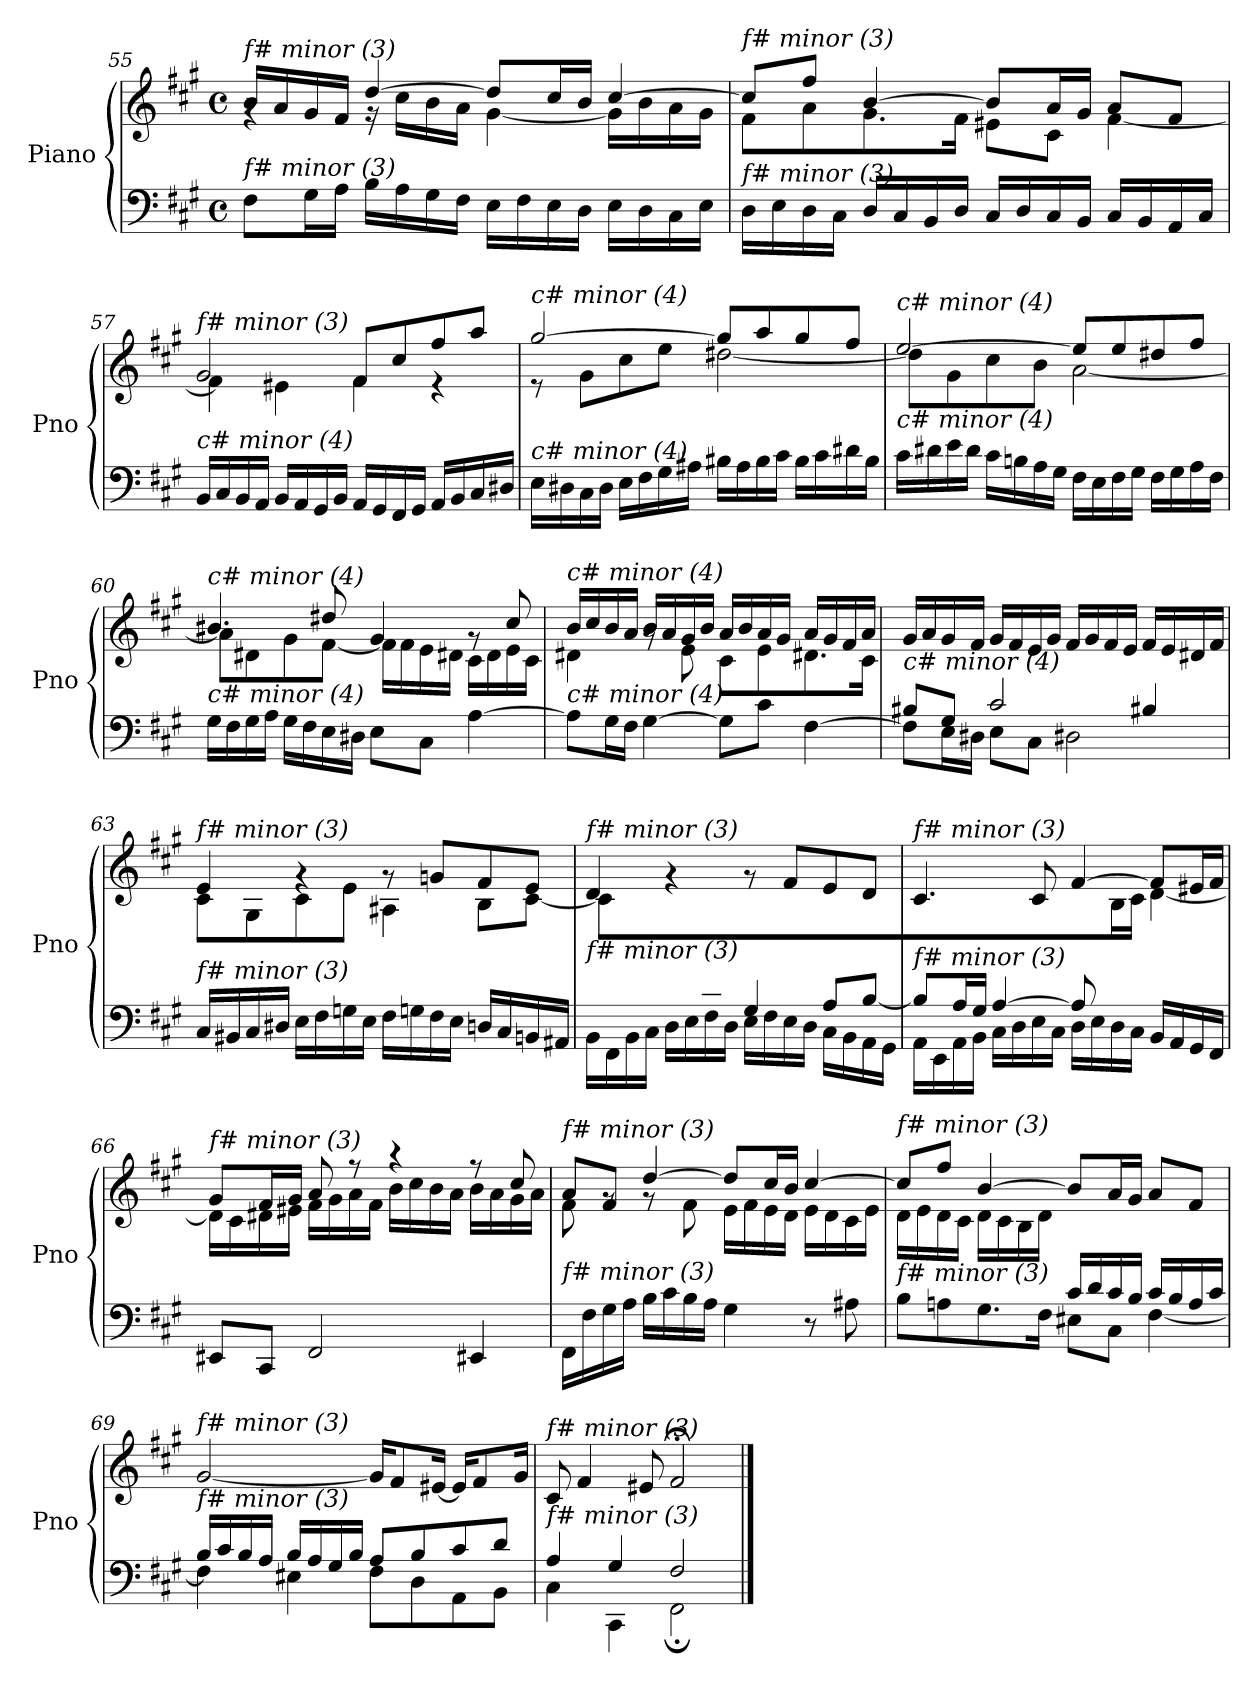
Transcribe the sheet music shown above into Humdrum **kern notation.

**kern	**kern
*part1	*part1
*staff2	*staff1
*I"Piano	*
*I'Pno	*
!!LO:LB:g=z
*clefF4	*clefG2
*k[f#c#g#]	*k[f#c#g#]
*M4/4	*M4/4
*met(c)	*met(c)
=55	=55
*	*^
!	!LO:TX:i:t=f# minor (3)	!
!LO:TX:i:t=f# minor (3)	!	!
8F#\L	16b/LL	4rg
.	16a/	.
16G#\L	16g#/	.
16A\JJ	16f#/JJ	.
16B\LL	[4dd/	16r
16A\	.	16cc#\LL
16G#\	.	16b\
16F#\JJ	.	16a\JJ
16E\LL	8dd/L]	[4g#\
16F#\	.	.
16E\	16cc#/L	.
16D\JJ	16b/JJ	.
16E\LL	[4cc#/	16g#\LL]
16D\	.	16b\
16C#\	.	16a\
16E\JJ	.	16g#\JJ
=56	=56	=56
!	!LO:TX:i:t=f# minor (3)	!
!LO:TX:i:t=f# minor (3)	!	!
16D\LL	8cc#/L]	8f#\L
16E\	.	.
16D\	8ff#/J	8a\
16C#\JJ	.	.
16D/LL	[4b/	8.g#\
16C#/	.	.
16BB/	.	.
16D/JJ	.	16f#\Jk
16C#/LL	8b/L]	8e#X\L
16D/	.	.
16C#/	16a/L	8c#\J
16BB/JJ	16g#/JJ	.
16C#/LL	8a/L	[4f#\
16BB/	.	.
16AA/	8f#/J	.
16C#/JJ	.	.
=57	=57	=57
!	!LO:TX:i:t=f# minor (3)	!
!LO:TX:i:t=c# minor (4)	!	!
16BB/LL	2g#/	4f#\]
16C#/	.	.
16BB/	.	.
16AA/JJ	.	.
16BB/LL	.	4e#X\
16AA/	.	.
16GG#/	.	.
16BB/JJ	.	.
16AA/LL	8f#/L	4f#\
16GG#/	.	.
16FF#/	8cc#/	.
16GG#/JJ	.	.
16AA/LL	8ff#/	4r
16BB/	.	.
16C#/	8aa/J	.
16D#X/JJ	.	.
!!LO:LB:g=z	!!
=58	=58	=58
!	!LO:TX:i:t=c# minor (4)	!
!LO:TX:i:t=c# minor (4)	!	!
16E\LL	[2gg#/	8r
16D#X\	.	.
16C#\	.	8g#\L
16D#\JJ	.	.
16E\LL	.	8cc#\
16F#\	.	.
16G#\	.	8ee\J
16A#X\JJ	.	.
16B#X\LL	8gg#/L]	[2dd#X\
16A#\	.	.
16B#\	8aa/	.
16c#\JJ	.	.
16B#\LL	8gg#/	.
16c#\	.	.
16d#X\	8ff#/J	.
16B#\JJ	.	.
=59	=59	=59
!	!LO:TX:i:t=c# minor (4)	!
!LO:TX:i:t=c# minor (4)	!	!
16c#\LL	[2ee/	8dd#\L]
16d#X\	.	.
16e\	.	8g#\
16d#\JJ	.	.
16c#\LL	.	8cc#\
16Bn\	.	.
16A\	.	8b\J
16G#\JJ	.	.
16F#\LL	8ee/L]	[2a\
16E\	.	.
16F#\	8ee/	.
16G#\JJ	.	.
16F#\LL	8dd#X/	.
16G#\	.	.
16A\	8ff#/J	.
16F#\JJ	.	.
=60	=60	=60
!	!LO:TX:i:t=c# minor (4)	!
!LO:TX:i:t=c# minor (4)	!	!
16G#\LL	4.b#X/	8a\L]
16F#\	.	.
16G#\	.	8d#X\
16A\JJ	.	.
16G#\LL	.	8g#\
16F#\	.	.
16E\	8dd#X/	[8f#\J
16D#X\JJ	.	.
8E\L	4g#/	16f#\LL]
.	.	16f#\
8C#\J	.	16e\
.	.	16d#X\JJ
[4A\	8rg	16c#\LL
.	.	16d#\
.	8cc#/	16e\
.	.	16c#\JJ
!!LO:PB:g=z	!!
=61	=61	=61
!	!LO:TX:i:t=c# minor (4)	!
!LO:TX:i:t=c# minor (4)	!	!
8A\L]	16b/LL	4d#X\
.	16cc#/	.
16G#\L	16b/	.
16F#\JJ	16a/JJ	.
[4G#\	16b/LL	8rg
.	16a/	.
.	16g#/	8e\
.	16b/JJ	.
8G#\L]	16a/LL	8c#\L
.	16b/	.
8c#\J	16a/	8e\
.	16g#/JJ	.
[4F#\	16a/LL	8.d#X\
.	16g#/	.
.	16f#/	.
.	16a/JJ	16c#\Jk
=62	=62	=62
*^	*	*
!	!	!LO:TX:i:t=c# minor (4)	!
!LO:TX:i:t=c# minor (4)	!	!	!
*	*	*v	*v
8B#X/L	8F#\L]	16g#/LL
.	.	16a/
8G#/J	16E\L	16g#/
.	16D#X\JJ	16f#/JJ
2c#/	8E\L	16g#/LL
.	.	16f#/
.	8C#\J	16e/
.	.	16g#/JJ
.	2D#X\	16f#/LL
.	.	16g#/
.	.	16f#/
.	.	16e/JJ
4B#X/	.	16f#/LL
.	.	16e/
.	.	16d#X/
.	.	16f#/JJ
*v	*v	*
=63	=63
*	*^
!	!LO:TX:i:t=f# minor (3)	!
!LO:TX:i:t=f# minor (3)	!	!
16C#/LL	4e/	8c#\L
16BB#X/	.	.
16C#/	.	8G#\
16D#X/JJ	.	.
16E\LL	4rg	8c#\
16F#\	.	.
16Gn\	.	8e\J
16E\JJ	.	.
16F#\LL	8rg	4A#X\
16Gn\	.	.
16F#\	8gn/L	.
16E\JJ	.	.
16Dn/LL	8f#/	8B\L
16C#/	.	.
16BBn/	8e/J	[8c#\J
16AA#X/JJ	.	.
!!LO:LB:g=z
=64	=64	=64
*^	*	*^
*	*^	*	*	*
!	!	!	!LO:TX:i:t=f# minor (3)	!	!
!LO:TX:i:t=f# minor (3)	!	!	!	!	!
8ryy	16BB\LL	2ryy	4d/	8c#\L]	2ryy
.	16FF#\	.	.	.	.
8F#/	16BB\	.	.	4.ryy	.
.	16C#\JJ	.	.	.	.
8B/	16D\LL	.	4rg	.	.
.	16E\	.	.	.	.
8d/J	16F#\	.	.	.	.
.	16D\JJ	.	.	.	.
2ryy	4G#/	16E\LL	8rg	2ryy	2ryy
.	.	16F#\	.	.	.
.	.	16E\	8f#/L	.	.
.	.	16D\JJ	.	.	.
.	8A/L	16C#\LL	8e/	.	.
.	.	16BB\	.	.	.
.	[8B/J	16AA\	8d/J	.	.
.	.	16GG#\JJ	.	.	.
=65	=65	=65	=65	=65	=65
!	!	!	!LO:TX:i:t=f# minor (3)	!	!
!LO:TX:i:t=f# minor (3)	!	!	!	!	!
4ryy	8B/L]	16AA\LL	4.c#/	4ryy	4ryy
.	.	16EE\	.	.	.
.	16A/L	16AA\	.	.	.
.	16G#/JJ	16BB\JJ	.	.	.
[4A/	16C#\LL	2.ryy	.	4.ryy	2.ryy
.	16D\	.	.	.	.
.	16E\	.	8c#/	.	.
.	16C#\JJ	.	.	.	.
8A/L]	16D\LL	.	[4f#/	.	.
.	16E\	.	.	.	.
4.ryy	16D\	.	.	16B\L	.
.	16C#\JJ	.	.	16c#\JJ	.
.	16BB/LL	.	8f#/L]	[4d\	.
.	16AA/	.	.	.	.
.	16GG#/	.	16e#X/L	.	.
.	16FF#/JJ	.	16f#/JJ	.	.
*	*v	*v	*	*	*
*	*	*	*v	*v
=66	=66	=66	=66
!	!	!LO:TX:i:t=f# minor (3)	!
!LO:TX:i:t=f# minor (3)	!	!	!
*v	*v	*	*
8EE#X/L	8g#/L	16d\LL]
.	.	16c#\
8CC#/J	16f#/L	16d#X\
.	16g#/JJ	16e#X\JJ
2FF#/	8a/	16f#\LL
.	.	16g#\
.	8r	16a\
.	.	16f#\JJ
.	4r	16b\LL
.	.	16cc#\
.	.	16b\
.	.	16a\JJ
4EE#X/	8r	16b\LL
.	.	16a\
.	8cc#/	16g#\
.	.	16a\JJ
!!LO:LB:g=z	!!
=67	=67	=67
!	!LO:TX:i:t=f# minor (3)	!
!LO:TX:i:t=f# minor (3)	!	!
16FF#\LL	8a/L	8f#\
16F#\	.	.
16G#\	8f#/J	8rg
16A\JJ	.	.
16B\LL	[4dd/	8rg
16c#\	.	.
16B\	.	8f#\
16A\JJ	.	.
4G#\	8dd/L]	16e\LL
.	.	16f#\
.	16cc#/L	16e\
.	16b/JJ	16d\JJ
8r	[4cc#/	16e\LL
.	.	16d\
8A#X\	.	16c#\
.	.	16e\JJ
=68	=68	=68
*^	*	*
!	!	!LO:TX:i:t=f# minor (3)	!
!LO:TX:i:t=f# minor (3)	!	!	!
2ryy	8B\L	8cc#/L]	16d\LL
.	.	.	16e\
.	8An\	8ff#/J	16d\
.	.	.	16c#\JJ
.	8.G#\	[4b/	16d\LL
.	.	.	16c#\
.	.	.	16B\
.	16F#\Jk	.	16d\JJ
16c#/LL	8E#X\L	8b/L]	2ryy
16d/	.	.	.
16c#/	8C#\J	16a/L	.
16B/JJ	.	16g#/JJ	.
16c#/LL	[4F#\	8a/L	.
16B/	.	.	.
16A/	.	8f#/J	.
16c#/JJ	.	.	.
*	*	*v	*v
=69	=69	=69
!	!	!LO:TX:i:t=f# minor (3)
!LO:TX:i:t=f# minor (3)	!	!
16B/LL	4F#\]	[2g#/
16c#/	.	.
16B/	.	.
16A/JJ	.	.
16B/LL	4E#X\	.
16A/	.	.
16G#/	.	.
16B/JJ	.	.
8A/L	8F#\L	16g#/KL]
.	.	8f#/
8B/	8D\	.
.	.	[16e#X/Jk
8c#/	8AA\	16e#/KL]
.	.	8f#/
8d/J	8BB\J	.
.	.	16g#/Jk
=70	=70	=70
!	!	!LO:TX:i:t=f# minor (3)
!LO:TX:i:t=f# minor (3)	!	!
4A/	4C#\	8c#/
.	.	4f#/
4G#/	4CC#\	.
.	.	8e#X/
2F#/	2FF#;\	2f#;</
*v	*v	*
==	==
*-	*-
